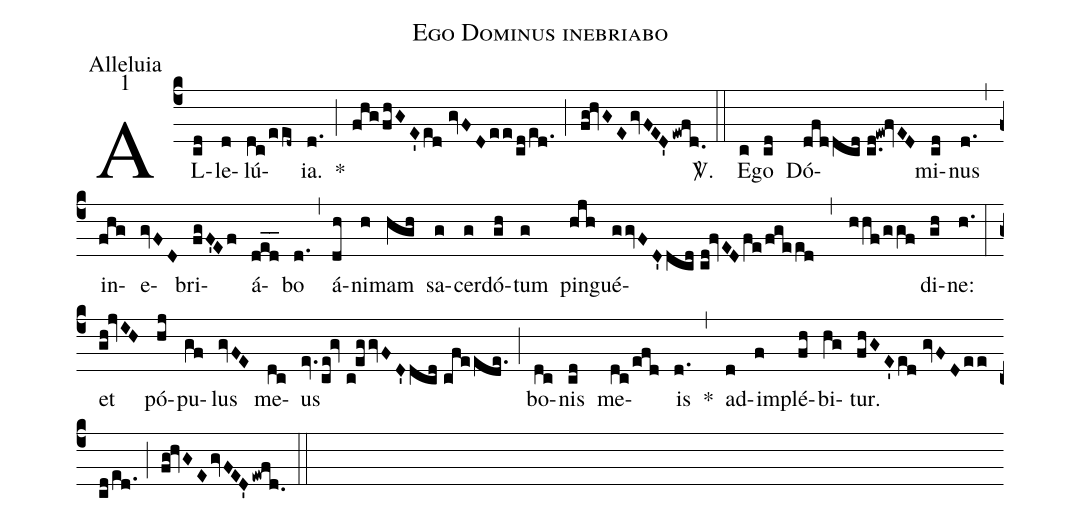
name:Ego Dominus inebriabo;
office-part:Alleluia;
mode:1;
%%
(c4) AL(cd)le(d)lú(dc/eed~)ia.(d.) *(;) (fhg/fhGE'ed//gvFDee/cd/ed.) (;) (fg!hvGEgvFED'ewfd.) <sp>V/</sp>.(::) E(c)go(cd) Dó(dfddcd//c.d!ew!fvED)mi(cd)nus(d.) (,) in(fhg)e(gvFD)bri(fgF'Ef)á(ded__)bo(d.) (,) á(dh)ni(h)mam(hgh) sa(g)cer(g)dó(gh)tum(g) pin(hjh)gué(ggvFD'dcd//cd!fvEDfe/fgeed,hhf/ggf)di(gh)ne:(h.) (:) et(gh!jvIH) pó(hj)pu(gf)lus(gvFE) me(dc)us(ev.ce!gv//c!eggvFD'dcd//cfeede.) (;) bo(dc)nis(cd) me(dc/efd)is(d.) *(,) ad(d)im(f)plé(fh)bi(hg)tur.(fhGE'ed//gvFDee/cd/ed.) (;) (fg!hvGEgvFED'ewfd.) (::)
